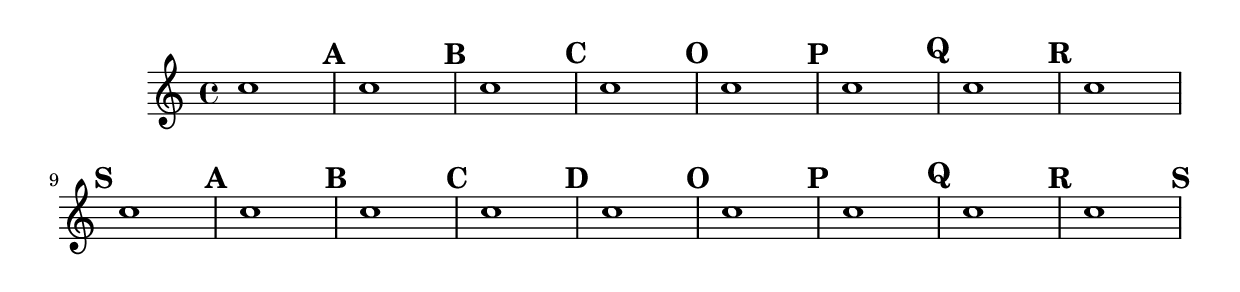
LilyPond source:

%% Do not edit this file; it is auto-generated from LSR http://lsr.dsi.unimi.it
%% This file is in the public domain.
\version "2.11.62"

\header {
  lsrtags = "rhythms"

  texidoc = "
This snippet demonstrates how to obtain automatic ordered rehearsal
marks, but from the letter or number you want.

"
  doctitle = "Forcing rehearsal marks to start from a given letter or number"
} % begin verbatim
\relative c''{
  c1 \mark \default
  c1 \mark \default
  c1 \mark \default
  c1 \mark #14
  c1 \mark \default
  c1 \mark \default
  c1 \mark \default
  c1 \mark \default
  \break
  \set Score.markFormatter = #format-mark-numbers
  c1 \mark #1
  c1 \mark \default
  c1 \mark \default
  c1 \mark \default
  c1 \mark #14
  c1 \mark \default
  c1 \mark \default
  c1 \mark \default
  c1 \mark \default
}
